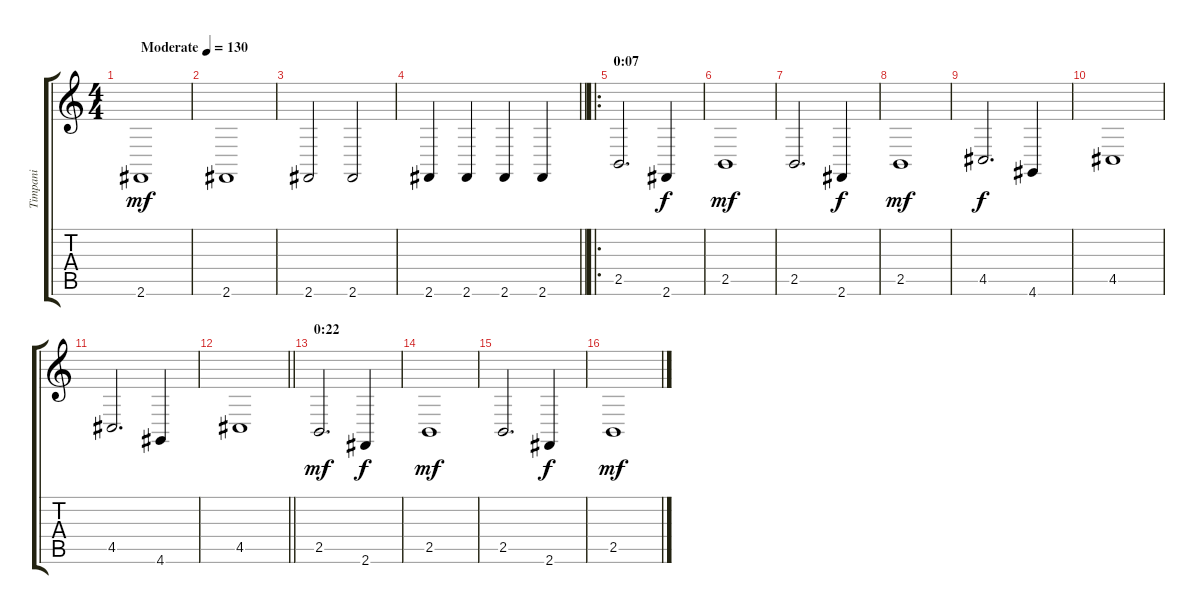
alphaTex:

\track ("Timpani" "Timpani") {instrument timpani}
\staff {score tabs}
\tuning (E4 B3 G3 D3 A2 E2) {hide}
\ts (4 4)
\tempo (130 "Moderate")
\clef g2
\ks c
2.6.1{dy mf instrument timpani} |
2.6.1 |
2.6.2 2.6.2 |
\barLineRight lightlight
2.6.4 2.6.4 2.6.4 2.6.4 |
\ro
\section ("" "0:07")
2.5.2{d} 2.6.4{dy f} |
2.5.1{dy mf} |
2.5.2{d} 2.6.4{dy f} |
2.5.1{dy mf} |
4.5.2{d dy f} 4.6.4 |
4.5.1 |
4.5.2{d} 4.6.4 |
\barLineRight lightlight
4.5.1 |
\section ("" "0:22")
2.5.2{d dy mf} 2.6.4{dy f} |
2.5.1{dy mf} |
2.5.2{d} 2.6.4{dy f} |
2.5.1{dy mf}
